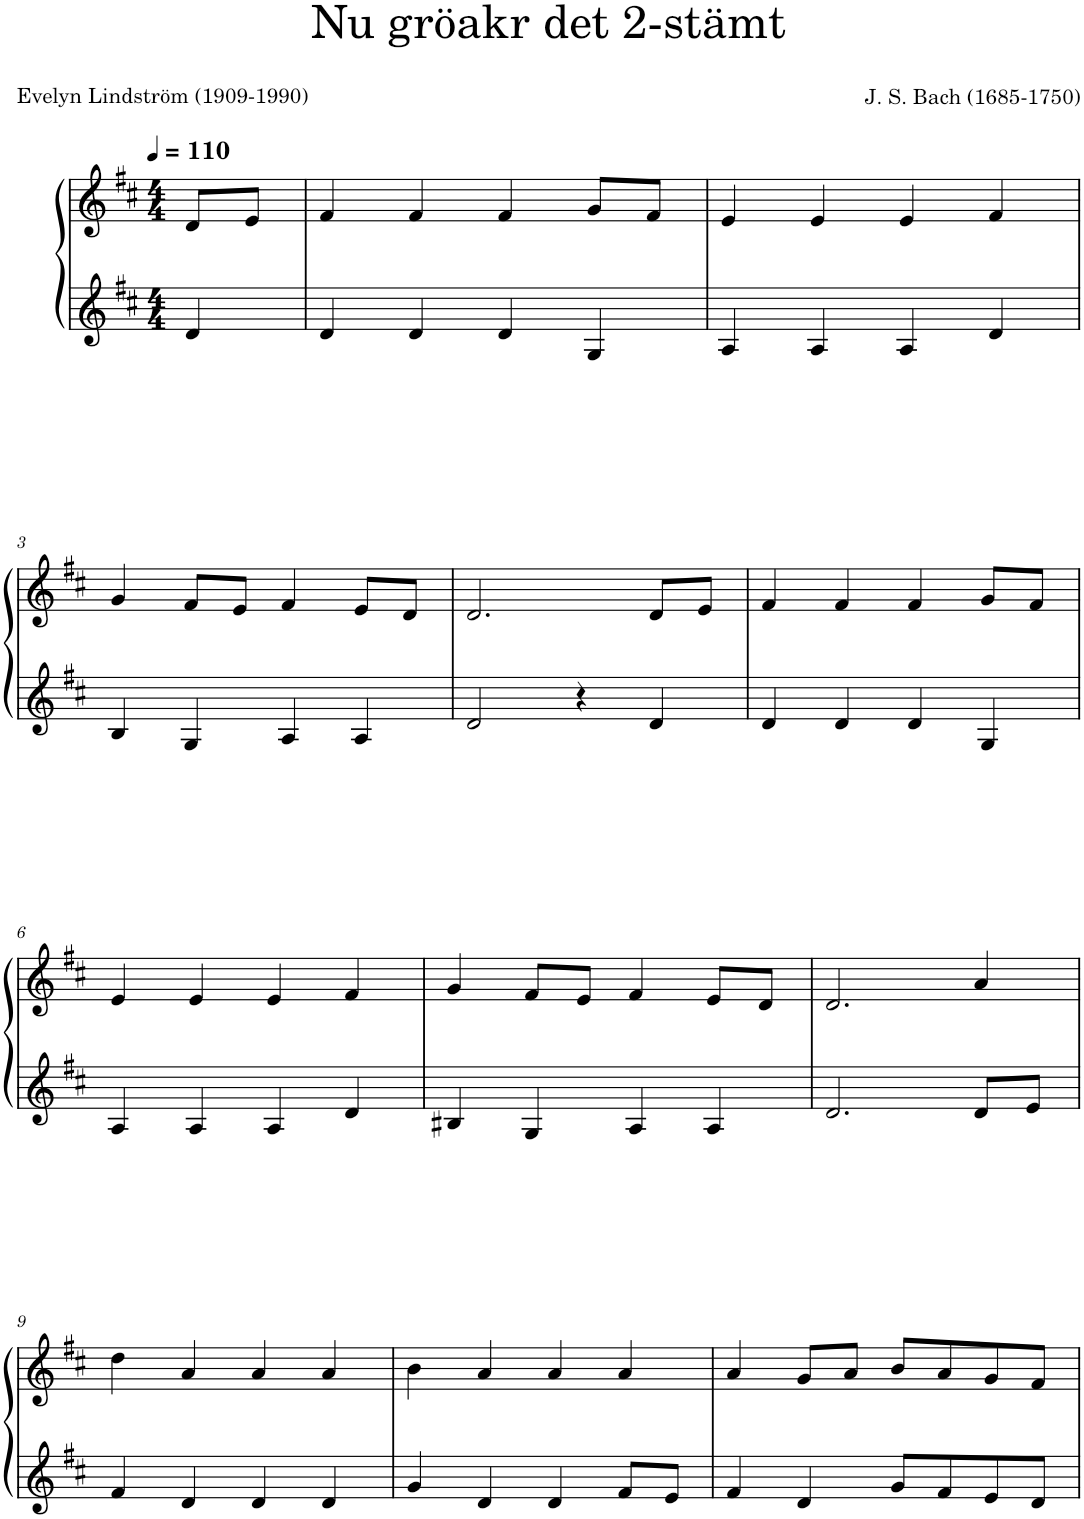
**kern	**kern
*part1	*part1
*staff2	*staff1
*I"Piano	*
*I'Pno.	*
*clefG2	*clefG2
*k[f#c#]	*k[f#c#]
*M4/4	*M4/4
*MM110	*MM110
=	=
4d/	8d/L
.	8e/J
=1	=1
4d/	4f#/
4d/	4f#/
4d/	4f#/
4G/	8g/L
.	8f#/J
=2	=2
4A/	4e/
4A/	4e/
4A/	4e/
4d/	4f#/
!!LO:LB:g=z
=3	=3
4B/	4g/
4G/	8f#/L
.	8e/J
4A/	4f#/
4A/	8e/L
.	8d/J
=4	=4
2d/	2.d/
4r	.
4d/	8d/L
.	8e/J
=5	=5
4d/	4f#/
4d/	4f#/
4d/	4f#/
4G/	8g/L
.	8f#/J
!!LO:LB:g=z
=6	=6
4A/	4e/
4A/	4e/
4A/	4e/
4d/	4f#/
=7	=7
4B#X/	4g/
4G/	8f#/L
.	8e/J
4A/	4f#/
4A/	8e/L
.	8d/J
=8	=8
2.d/	2.d/
8d/L	4a/
8e/J	.
!!LO:LB:g=z
=9	=9
4f#/	4dd\
4d/	4a/
4d/	4a/
4d/	4a/
=10	=10
4g/	4b\
4d/	4a/
4d/	4a/
8f#/L	4a/
8e/J	.
=11	=11
4f#/	4a/
4d/	8g/L
.	8a/J
8g/L	8b/L
8f#/	8a/
8e/	8g/
8d/J	8f#/J
=	=
*-	*-
